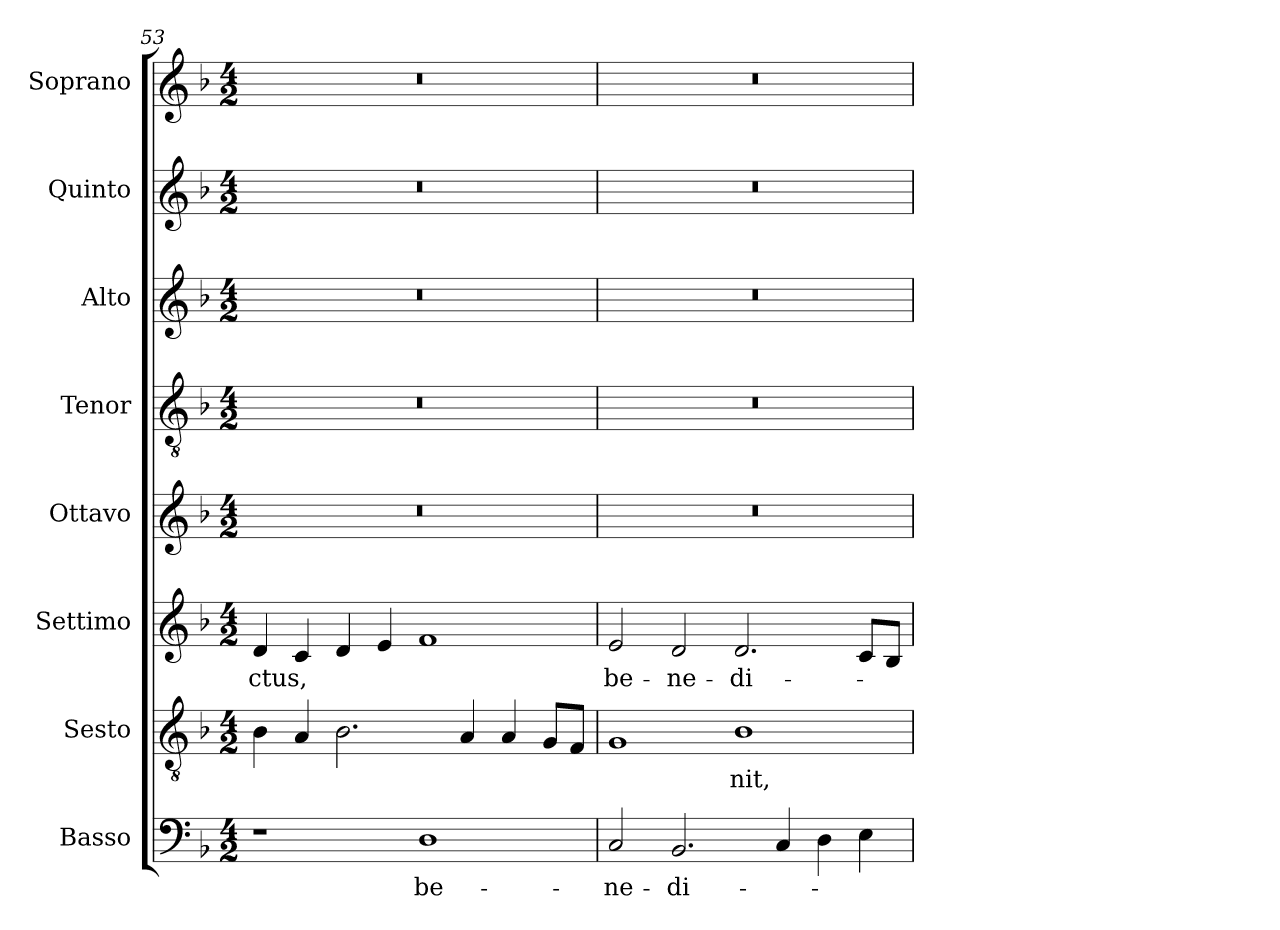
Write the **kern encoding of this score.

**kern	**text	**kern	**text	**kern	**text	**kern	**kern	**kern	**kern	**kern
*part8	*part8	*part7	*part7	*part6	*part6	*part5	*part4	*part3	*part2	*part1
*staff8	*staff8	*staff7	*staff7	*staff6	*staff6	*staff5	*staff4	*staff3	*staff2	*staff1
*I"Basso	*	*I"Sesto	*	*I"Settimo	*	*I"Ottavo	*I"Tenor	*I"Alto	*I"Quinto	*I"Soprano
*I'B.	*	*I'Ss.	*	*I'St.	*	*I'Ot.	*I'T.	*I'A.	*I'Q.	*I'S.
*clefF4	*	*clefGv2	*	*clefG2	*	*clefG2	*clefGv2	*clefG2	*clefG2	*clefG2
*	*	*ITrd7c12	*	*	*	*	*ITrd7c12	*	*	*
*k[b-]	*	*k[b-]	*	*k[b-]	*	*k[b-]	*k[b-]	*k[b-]	*k[b-]	*k[b-]
*F:	*	*F:	*	*F:	*	*F:	*F:	*F:	*F:	*F:
*M4/2	*	*M4/2	*	*M4/2	*	*M4/2	*M4/2	*M4/2	*M4/2	*M4/2
=53	=53	=53	=53	=53	=53	=53	=53	=53	=53	=53
!	!	!	!	!	!LO:LY:b:color=#000000	!LO:N:vis=1	!LO:N:vis=1	!LO:N:vis=1	!LO:N:vis=1	!LO:N:vis=1
1r	.	4BB-i\	.	4di/	-ctus,	0r	0r	0r	0r	0r
.	.	4AAi/	.	4ci/	.	.	.	.	.	.
.	.	2.BB-i\	.	4di/	.	.	.	.	.	.
.	.	.	.	4ei/	.	.	.	.	.	.
!	!LO:LY:b:color=#000000	!	!	!	!	!	!	!	!	!
1Di	be-	.	.	1fi	.	.	.	.	.	.
.	.	4AAi/	.	.	.	.	.	.	.	.
.	.	4AAi/	.	.	.	.	.	.	.	.
.	.	8GGi/L	.	.	.	.	.	.	.	.
.	.	8FFi/J	.	.	.	.	.	.	.	.
=54	=54	=54	=54	=54	=54	=54	=54	=54	=54	=54
!	!LO:LY:b:color=#000000	!	!	!	!	!	!	!	!	!
!	!	!	!	!	!LO:LY:b:color=#000000	!LO:N:vis=1	!LO:N:vis=1	!LO:N:vis=1	!LO:N:vis=1	!LO:N:vis=1
2Ci/	-ne-	1GGi	.	2ei/	be-	0r	0r	0r	0r	0r
!	!LO:LY:b:color=#000000	!	!	!	!	!	!	!	!	!
!	!	!	!	!	!LO:LY:b:color=#000000	!	!	!	!	!
2.BB-i/	-di-	.	.	2di/	-ne-	.	.	.	.	.
!	!	!	!LO:LY:b:color=#000000	!	!	!	!	!	!	!
!	!	!	!	!	!LO:LY:b:color=#000000	!	!	!	!	!
.	.	1BB-i	-nit,	2.di/	-di-	.	.	.	.	.
4Ci/	.	.	.	.	.	.	.	.	.	.
4Di\	.	.	.	.	.	.	.	.	.	.
4Ei\	.	.	.	8ci/L	.	.	.	.	.	.
.	.	.	.	8B-i/J	.	.	.	.	.	.
=	=	=	=	=	=	=	=	=	=	=
*-	*-	*-	*-	*-	*-	*-	*-	*-	*-	*-
